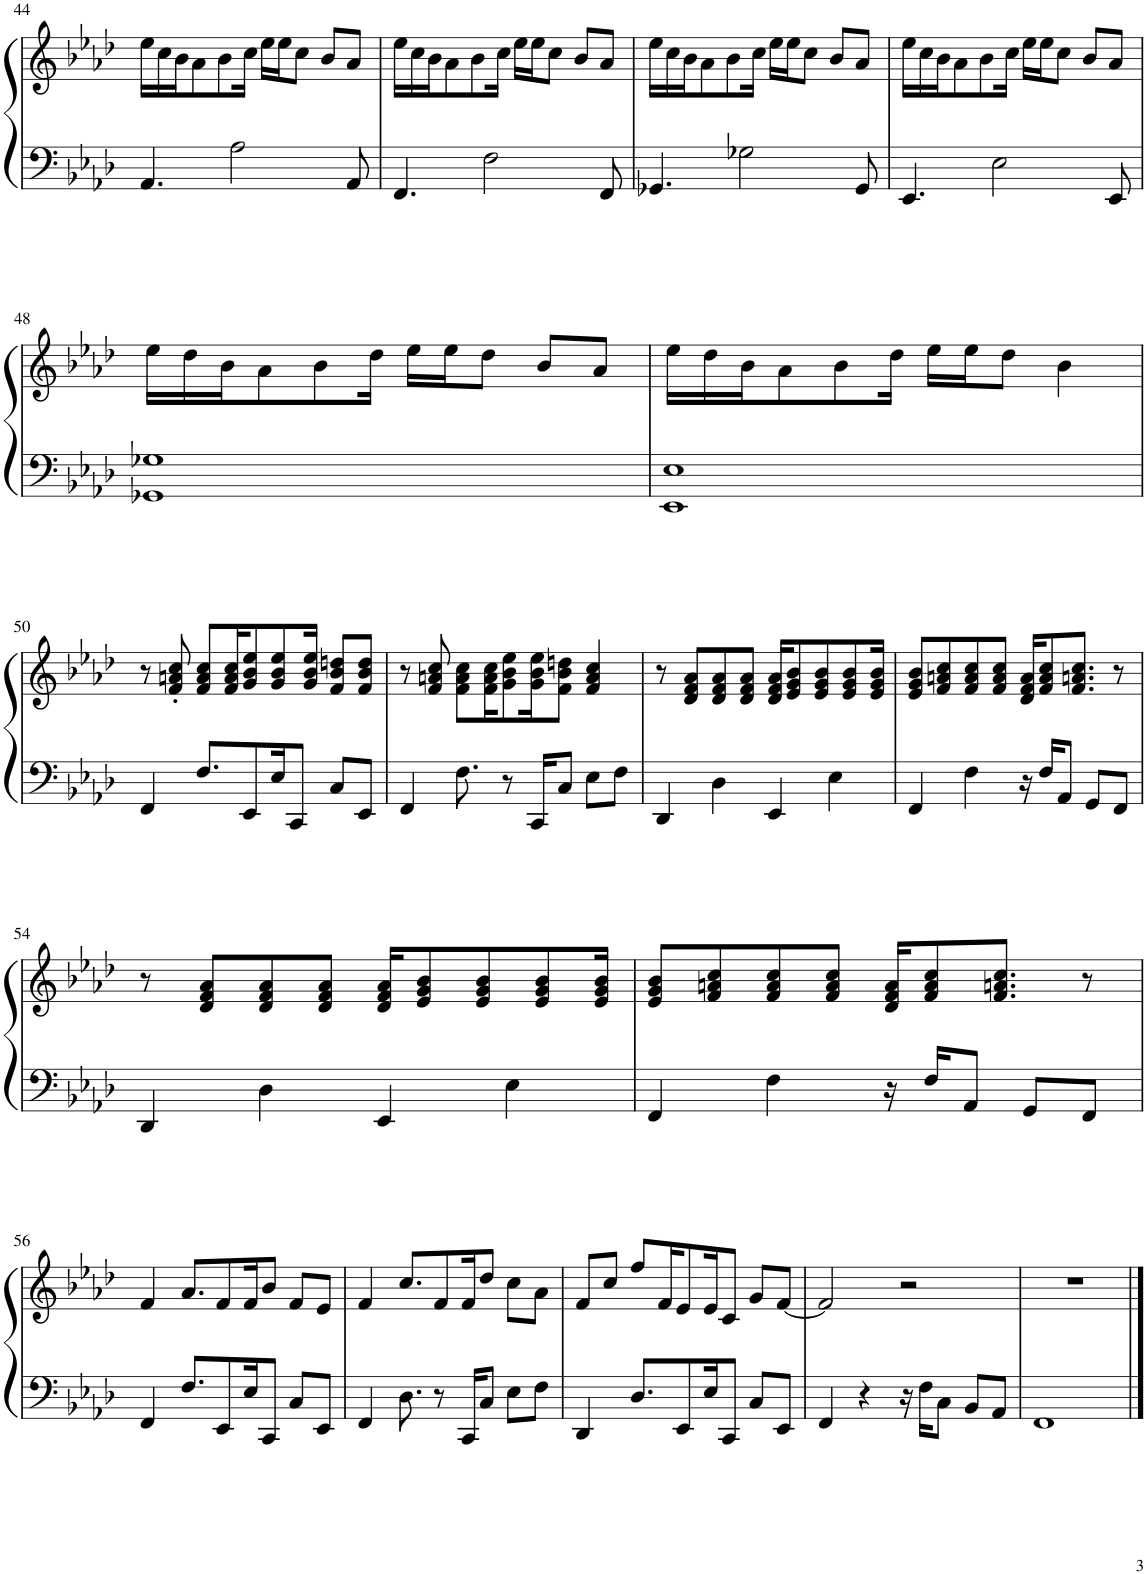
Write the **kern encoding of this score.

**kern	**kern
*part1	*part1
*staff2	*staff1
*I"Piano	*
*I'Pno.	*
!!LO:PB:g=z
*clefF4	*clefG2
*k[b-e-a-d-]	*k[b-e-a-d-]
*M4/4	*M4/4
=44	=44
4.AA-/	16ee-\LL
.	16cc\
.	16b-\J
.	8a-\
.	8b-\
2A-\	.
.	16cc\Jk
.	16ee-\LL
.	16ee-\J
.	8cc\J
.	8b-/L
8AA-/	8a-/J
=45	=45
4.FF/	16ee-\LL
.	16cc\
.	16b-\J
.	8a-\
.	8b-\
2F\	.
.	16cc\Jk
.	16ee-\LL
.	16ee-\J
.	8cc\J
.	8b-/L
8FF/	8a-/J
=46	=46
4.GG-X/	16ee-\LL
.	16cc\
.	16b-\J
.	8a-\
.	8b-\
2G-X\	.
.	16cc\Jk
.	16ee-\LL
.	16ee-\J
.	8cc\J
.	8b-/L
8GG-/	8a-/J
=47	=47
4.EE-/	16ee-\LL
.	16cc\
.	16b-\J
.	8a-\
.	8b-\
2E-\	.
.	16cc\Jk
.	16ee-\LL
.	16ee-\J
.	8cc\J
.	8b-/L
8EE-/	8a-/J
!!LO:LB:g=z
=48	=48
1GG-X 1G-X	16ee-\LL
.	16dd-\
.	16b-\J
.	8a-\
.	8b-\
.	16dd-\Jk
.	16ee-\LL
.	16ee-\J
.	8dd-\J
.	8b-/L
.	8a-/J
=49	=49
1EE- 1E-	16ee-\LL
.	16dd-\
.	16b-\J
.	8a-\
.	8b-\
.	16dd-\Jk
.	16ee-\LL
.	16ee-\J
.	8dd-\J
.	4b-\
!!LO:LB:g=z
=50	=50
4FF/	8r
.	8f/' 8an/' 8cc/'
8.F/L	8f/ 8a/ 8cc/L
.	16f/ 16a/ 16cc/K
8EE-/	8g/ 8b-/ 8ee-/
16E-/K	8g/ 8b-/ 8ee-/
8CC/J	.
.	16g/ 16b-/ 16ee-/Jk
8C/L	8f/ 8b-/ 8ddn/L
8EE-/J	8f/ 8b-/ 8dd/J
=51	=51
4FF/	8r
.	8f/ 8an/ 8cc/
8.F\	8f\ 8a\ 8cc\L
.	16f\ 16a\ 16cc\K
8r	8g\ 8b-\ 8ee-\
16CC/KL	16g\ 16b-\ 16ee-\K
8C/J	8f\ 8b-\ 8ddn\J
8E-\L	4f/ 4a/ 4cc/
8F\J	.
=52	=52
4DD-/	8r
.	8d-/ 8f/ 8a-/L
4D-\	8d-/ 8f/ 8a-/
.	8d-/ 8f/ 8a-/J
4EE-/	16d-/ 16f/ 16a-/KL
.	8e-/ 8g/ 8b-/
.	8e-/ 8g/ 8b-/
4E-\	.
.	8e-/ 8g/ 8b-/
.	16e-/ 16g/ 16b-/Jk
=53	=53
4FF/	8e-/ 8g/ 8b-/L
.	8f/ 8an/ 8cc/
4F\	8f/ 8a/ 8cc/
.	8f/ 8a/ 8cc/J
16r	16d-/ 16f/ 16a/KL
16F/KL	8f/ 8a/ 8cc/
8AA-/J	.
.	8.f/ 8.an/ 8.cc/J
8GG/L	.
8FF/J	8r
!!LO:LB:g=z
=54	=54
4DD-/	8r
.	8d-/ 8f/ 8a-/L
4D-\	8d-/ 8f/ 8a-/
.	8d-/ 8f/ 8a-/J
4EE-/	16d-/ 16f/ 16a-/KL
.	8e-/ 8g/ 8b-/
.	8e-/ 8g/ 8b-/
4E-\	.
.	8e-/ 8g/ 8b-/
.	16e-/ 16g/ 16b-/Jk
=55	=55
4FF/	8e-/ 8g/ 8b-/L
.	8f/ 8an/ 8cc/
4F\	8f/ 8a/ 8cc/
.	8f/ 8a/ 8cc/J
16r	16d-/ 16f/ 16a/KL
16F/KL	8f/ 8a/ 8cc/
8AA-/J	.
.	8.f/ 8.an/ 8.cc/J
8GG/L	.
8FF/J	8r
!!LO:LB:g=z
=56	=56
4FF/	4f/
8.F/L	8.a-/L
8EE-/	8f/
16E-/K	16f/K
8CC/J	8b-/J
8C/L	8f/L
8EE-/J	8e-/J
=57	=57
4FF/	4f/
8.D-\	8.cc/L
8r	8f/
16CC/KL	16f/K
8C/J	8dd-/J
8E-\L	8cc\L
8F\J	8a-\J
=58	=58
4DD-/	8f/L
.	8cc/J
8.D-/L	8ff/L
.	16f/K
8EE-/	8e-/
16E-/K	16e-/K
8CC/J	8c/J
8C/L	8g/L
8EE-/J	[8f/J
=59	=59
4FF/	2f/]
4r	.
16r	2r
16F\KL	.
8C\J	.
8BB-/L	.
8AA-/J	.
=60	=60
1FF	1r
==	==
*-	*-
